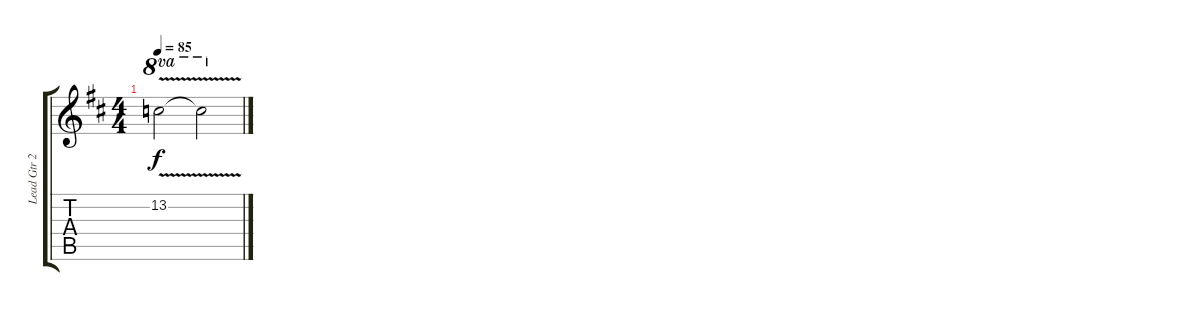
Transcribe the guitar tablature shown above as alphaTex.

\track ("Lead Gtr 2 Distorted" "Lead Gtr 2") {instrument distortionguitar}
\staff {score tabs}
\tuning (E4 B3 G3 D3 A2 E2) {hide}
\ts (4 4)
\tempo 85
\clef g2
\ks d
13.2{v}.2{ot 8va dy f} 13.2{t}.2{ot 8va}
